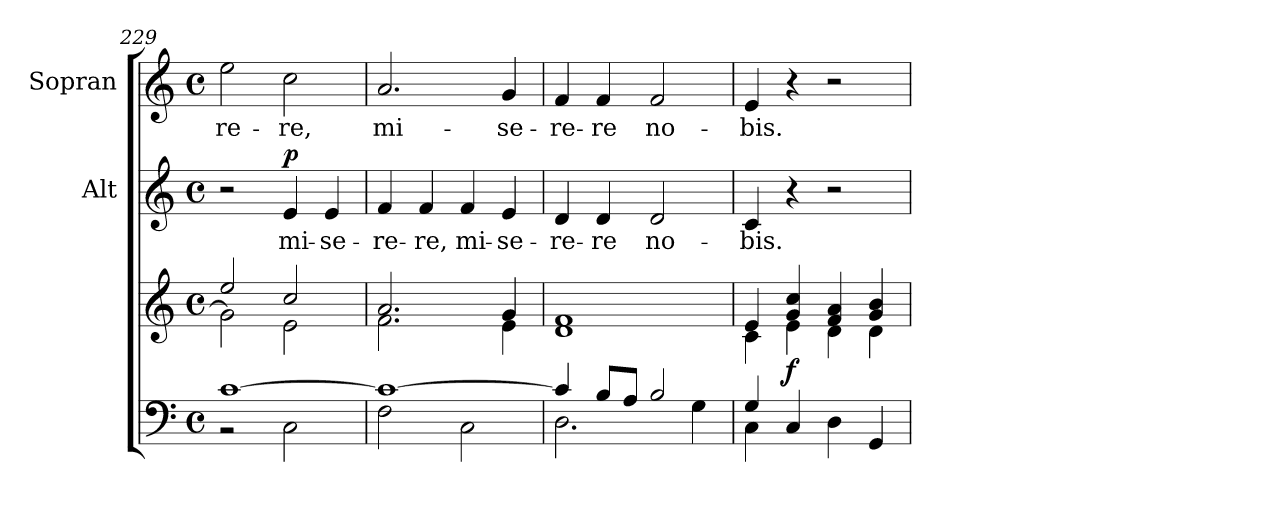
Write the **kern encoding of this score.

**kern	**kern	**dynam	**kern	**text	**dynam	**kern	**text
*part3	*part3	*part3	*part2	*part2	*part2	*part1	*part1
*staff4	*staff3	*staff3/4	*staff2	*staff2	*staff2	*staff1	*staff1
*	*	*	*I"Alt	*	*	*I"Sopran	*
*clefF4	*clefG2	*	*clefG2	*	*	*clefG2	*
*k[]	*k[]	*	*k[]	*	*	*k[]	*
*C:	*C:	*	*C:	*	*	*C:	*
*M4/4	*M4/4	*	*M4/4	*	*	*M4/4	*
*met(c)	*met(c)	*	*met(c)	*	*	*met(c)	*
=229	=229	=229	=229	=229	=229	=229	=229
*^	*^	*	*	*	*	*	*
!	!	!	!	!	!	!	!	!	!LO:LY:b
[>1c	2r	2ee/	2g\]	.	2r	.	.	2ee\	-re-
!	!	!	!	!	!	!LO:LY:b	!LO:DY:a	!	!LO:LY:b
.	2C\	2cc/	2e\	.	4e/	mi-	p	2cc\	-re,
!	!	!	!	!	!	!LO:LY:b	!	!	!
.	.	.	.	.	4e/	-se-	.	.	.
!!LO:LB:g=z
=230	=230	=230	=230	=230	=230	=230	=230	=230	=230
!	!	!	!	!	!	!LO:LY:b	!	!	!LO:LY:b
1c_	2F\	2.a/	2.f\	.	4f/	-re-	.	2.a/	mi-
!	!	!	!	!	!	!LO:LY:b	!	!	!
.	.	.	.	.	4f/	-re,	.	.	.
!	!	!	!	!	!	!LO:LY:b	!	!	!
.	2C\	.	.	.	4f/	mi-	.	.	.
!	!	!	!	!	!	!LO:LY:b	!	!	!LO:LY:b
.	.	4g/	4e\	.	4e/	-se-	.	4g/	-se-
=231	=231	=231	=231	=231	=231	=231	=231	=231	=231
!	!	!	!	!	!	!LO:LY:b	!	!	!LO:LY:b
4c/]	2.D\	1f	1d	.	4d/	-re-	.	4f/	-re-
!	!	!	!	!	!	!LO:LY:b	!	!	!LO:LY:b
8B/L	.	.	.	.	4d/	-re	.	4f/	-re
8A/J	.	.	.	.	.	.	.	.	.
!	!	!	!	!	!	!LO:LY:b	!	!	!LO:LY:b
2B/	.	.	.	.	2d/	no-	.	2f/	no-
.	4G\	.	.	.	.	.	.	.	.
=232	=232	=232	=232	=232	=232	=232	=232	=232	=232
!	!	!	!	!	!	!LO:LY:b	!	!	!LO:LY:b
4G/	4C\	4e/	4c\	.	4c/	-bis.	.	4e/	-bis.
!	!	!	!	!LO:DY:b	!	!	!	!	!
2.ryy	4C/	4g/ 4cc/	4e\	f	4r	.	.	4r	.
.	4D\	4f/ 4a/	4d\	.	2r	.	.	2r	.
.	4GG/	4g/ 4b/	4d\	.	.	.	.	.	.
*v	*v	*	*	*	*	*	*	*	*
*	*v	*v	*	*	*	*	*	*
=	=	=	=	=	=	=	=
*-	*-	*-	*-	*-	*-	*-	*-
